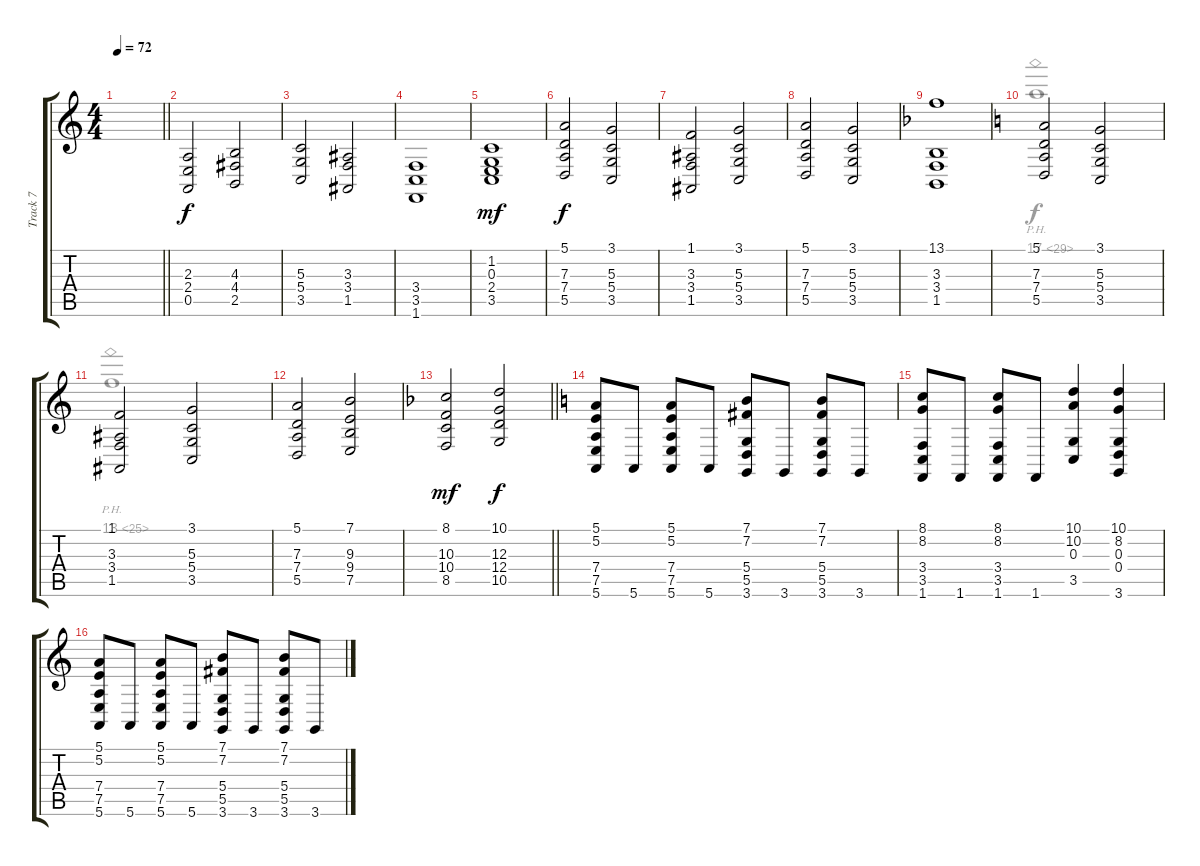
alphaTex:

\track ("Track 7" "Track 7") {instrument synthstrings1}
\staff {score tabs}
\tuning (E4 B3 G3 D3 A2 E2) {hide}
\voice
\ts (4 4)
\tempo 72
\clef g2
\barLineRight lightlight
\ks c
|
(2.3 2.4 0.5).2{dy f} (4.3 4.4 2.5).2 |
(5.3 5.4 3.5).2 (3.3 3.4 1.5).2 |
(3.4 3.5 1.6).1 |
(1.2 0.3 2.4 3.5).1{dy mf} |
(5.1 7.3 7.4 5.5).2{dy f} (3.1 5.3 5.4 3.5).2 |
(1.1 3.3 3.4 1.5).2 (3.1 5.3 5.4 3.5).2 |
(5.1 7.3 7.4 5.5).2 (3.1 5.3 5.4 3.5).2 |
\ks f
(13.1 3.3 3.4 1.5).1 |
\ks c
(5.1 7.3 7.4 5.5).2 (3.1 5.3 5.4 3.5).2 |
(1.1 3.3 3.4 1.5).2 (3.1 5.3 5.4 3.5).2 |
(5.1 7.3 7.4 5.5).2 (7.1 9.3 9.4 7.5).2 |
\barLineRight lightlight
\ks f
(8.1 10.3 10.4 8.5).2{dy mf} (10.1 12.3 12.4 10.5).2{dy f} |
\ks c
(5.1 5.2 7.4 7.5 5.6).8 5.6.8 (5.1 5.2 7.4 7.5 5.6).8 5.6.8 (7.1 7.2 5.4 5.5 3.6).8 3.6.8 (7.1 7.2 5.4 5.5 3.6).8 3.6.8 |
(8.1 8.2 3.4 3.5 1.6).8 1.6.8 (8.1 8.2 3.4 3.5 1.6).8 1.6.8 (10.1 10.2 0.3 3.5).4 (10.1 8.2 0.3 0.4 3.6).4 |
(5.1 5.2 7.4 7.5 5.6).8 5.6.8 (5.1 5.2 7.4 7.5 5.6).8 5.6.8 (7.1 7.2 5.4 5.5 3.6).8 3.6.8 (7.1 7.2 5.4 5.5 3.6).8 3.6.8
\voice
\clef g2
\ottava regular
\simile none
\barLineRight lightlight
\ks c
|
|
|
|
|
|
|
|
\ks f
|
\ks c
17.1{ph 12}.1 |
13.1{ph 12}.1 |
|
\barLineRight lightlight
\ks f
|
\ks c
|
|
